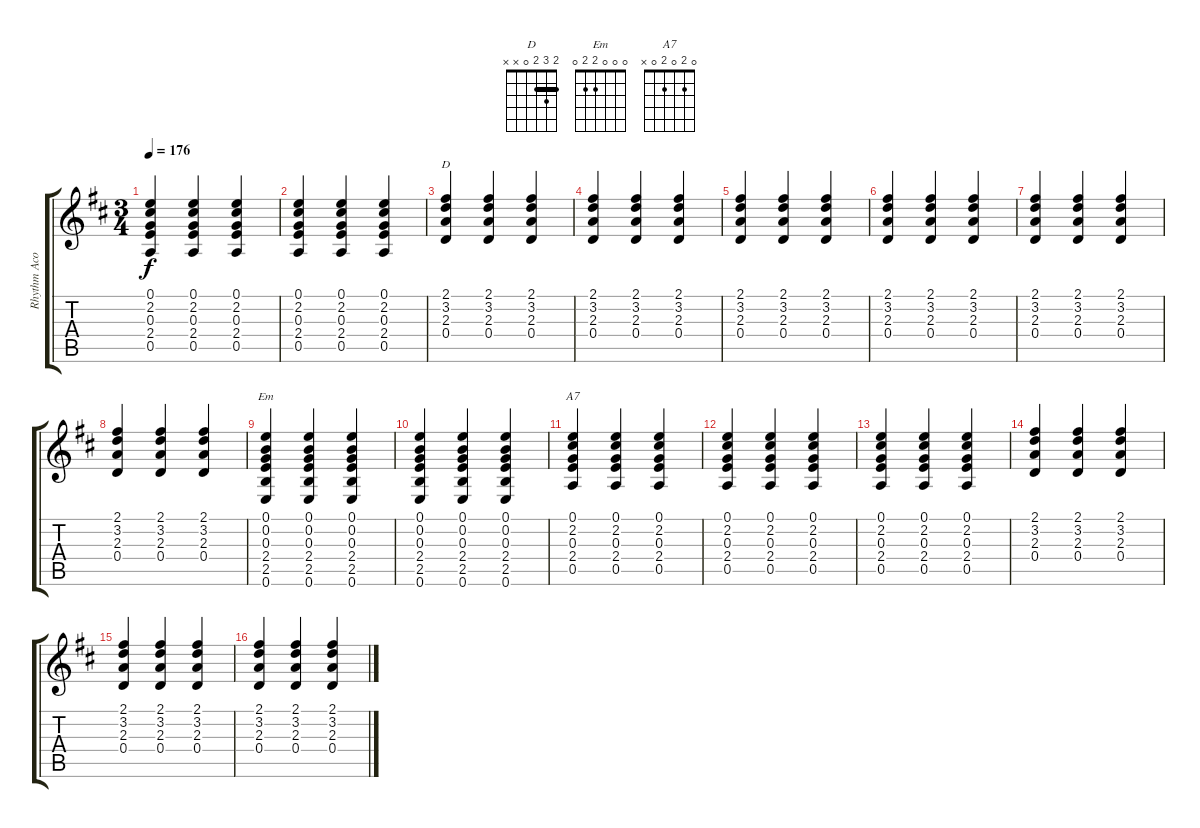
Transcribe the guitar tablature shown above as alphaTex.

\track ("Rhythm Acoustic" "Rhythm Aco") {instrument acousticguitarsteel}
\staff {score tabs}
\tuning (E4 B3 G3 D3 A2 E2) {hide}
\chord ("D" 2 3 2 0 x x) {barre 2}
\chord ("Em" 0 0 0 2 2 0)
\chord ("A7" 0 2 0 2 0 x)
\ts (3 4)
\tempo 176
\clef g2
\ks d
(0.1 2.2 0.3 2.4 0.5).4{dy f} (0.1 2.2 0.3 2.4 0.5).4 (0.1 2.2 0.3 2.4 0.5).4 |
(0.1 2.2 0.3 2.4 0.5).4 (0.1 2.2 0.3 2.4 0.5).4 (0.1 2.2 0.3 2.4 0.5).4 |
(2.1 3.2 2.3 0.4).4{ch "D"} (2.1 3.2 2.3 0.4).4 (2.1 3.2 2.3 0.4).4 |
(2.1 3.2 2.3 0.4).4 (2.1 3.2 2.3 0.4).4 (2.1 3.2 2.3 0.4).4 |
(2.1 3.2 2.3 0.4).4 (2.1 3.2 2.3 0.4).4 (2.1 3.2 2.3 0.4).4 |
(2.1 3.2 2.3 0.4).4 (2.1 3.2 2.3 0.4).4 (2.1 3.2 2.3 0.4).4 |
(2.1 3.2 2.3 0.4).4 (2.1 3.2 2.3 0.4).4 (2.1 3.2 2.3 0.4).4 |
(2.1 3.2 2.3 0.4).4 (2.1 3.2 2.3 0.4).4 (2.1 3.2 2.3 0.4).4 |
(0.1 0.2 0.3 2.4 2.5 0.6).4{ch "Em"} (0.1 0.2 0.3 2.4 2.5 0.6).4 (0.1 0.2 0.3 2.4 2.5 0.6).4 |
(0.1 0.2 0.3 2.4 2.5 0.6).4 (0.1 0.2 0.3 2.4 2.5 0.6).4 (0.1 0.2 0.3 2.4 2.5 0.6).4 |
(0.1 2.2 0.3 2.4 0.5).4{ch "A7"} (0.1 2.2 0.3 2.4 0.5).4 (0.1 2.2 0.3 2.4 0.5).4 |
(0.1 2.2 0.3 2.4 0.5).4 (0.1 2.2 0.3 2.4 0.5).4 (0.1 2.2 0.3 2.4 0.5).4 |
(0.1 2.2 0.3 2.4 0.5).4 (0.1 2.2 0.3 2.4 0.5).4 (0.1 2.2 0.3 2.4 0.5).4 |
(2.1 3.2 2.3 0.4).4 (2.1 3.2 2.3 0.4).4 (2.1 3.2 2.3 0.4).4 |
(2.1 3.2 2.3 0.4).4 (2.1 3.2 2.3 0.4).4 (2.1 3.2 2.3 0.4).4 |
(2.1 3.2 2.3 0.4).4 (2.1 3.2 2.3 0.4).4 (2.1 3.2 2.3 0.4).4
